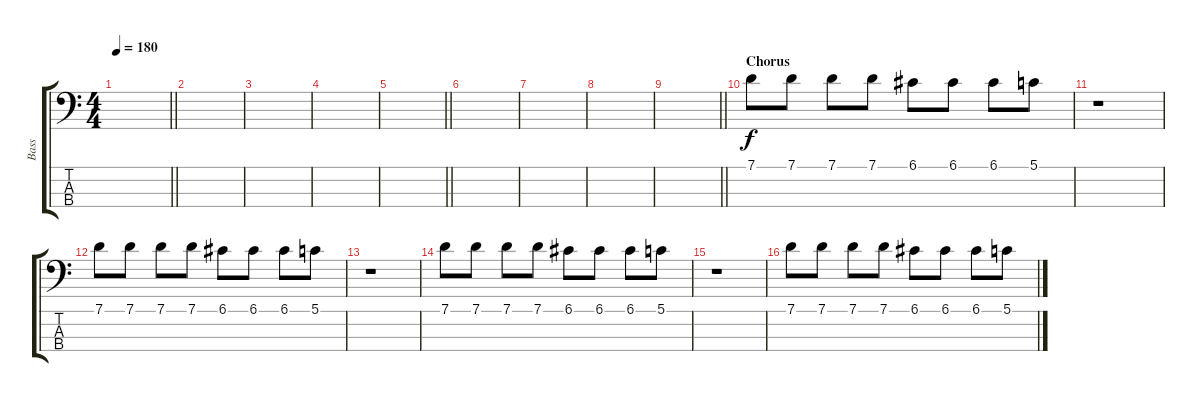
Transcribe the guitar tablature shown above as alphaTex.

\track ("Bass" "Bass") {instrument electricbassfinger}
\staff {score tabs}
\tuning (G2 D2 A1 E1) {hide}
\ts (4 4)
\tempo 180
\clef f4
\barLineRight lightlight
\ks c
|
|
|
|
\barLineRight lightlight
|
|
|
|
\barLineRight lightlight
|
\section ("" "Chorus")
7.1.8 7.1.8 7.1.8 7.1.8 6.1.8 6.1.8 6.1.8 5.1.8 |
r.1 |
7.1.8 7.1.8 7.1.8 7.1.8 6.1.8 6.1.8 6.1.8 5.1.8 |
r.1 |
7.1.8 7.1.8 7.1.8 7.1.8 6.1.8 6.1.8 6.1.8 5.1.8 |
r.1 |
7.1.8 7.1.8 7.1.8 7.1.8 6.1.8 6.1.8 6.1.8 5.1.8
